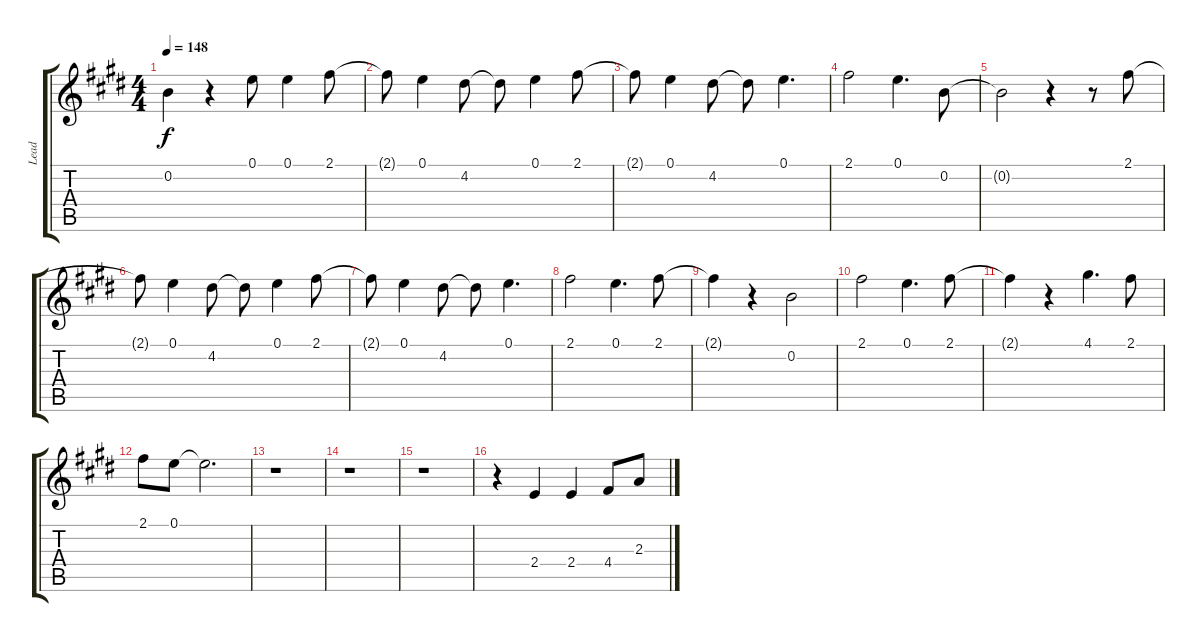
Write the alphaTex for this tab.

\track ("Lead" "Lead") {instrument overdrivenguitar}
\staff {score tabs}
\tuning (E4 B3 G3 D3 A2 E2) {hide}
\ts (4 4)
\tempo 148
\clef g2
\ks e
0.2{t}.4{dy f} r.4 0.1.8 0.1.4 2.1.8 |
2.1{t}.8 0.1.4 4.2.8 4.2{t}.8 0.1.4 2.1.8 |
2.1{t}.8 0.1.4 4.2.8 4.2{t}.8 0.1.4{d} |
2.1.2 0.1.4{d} 0.2.8 |
0.2{t}.2 r.4 r.8 2.1.8 |
2.1{t}.8 0.1.4 4.2.8 4.2{t}.8 0.1.4 2.1.8 |
2.1{t}.8 0.1.4 4.2.8 4.2{t}.8 0.1.4{d} |
2.1.2 0.1.4{d} 2.1.8 |
2.1{t}.4 r.4 0.2.2 |
2.1.2 0.1.4{d} 2.1.8 |
2.1{t}.4 r.4 4.1.4{d} 2.1.8 |
2.1.8 0.1.8 0.1{t}.2{d} |
r.1 |
r.1 |
r.1 |
r.4 2.4.4 2.4.4 4.4.8 2.3.8
